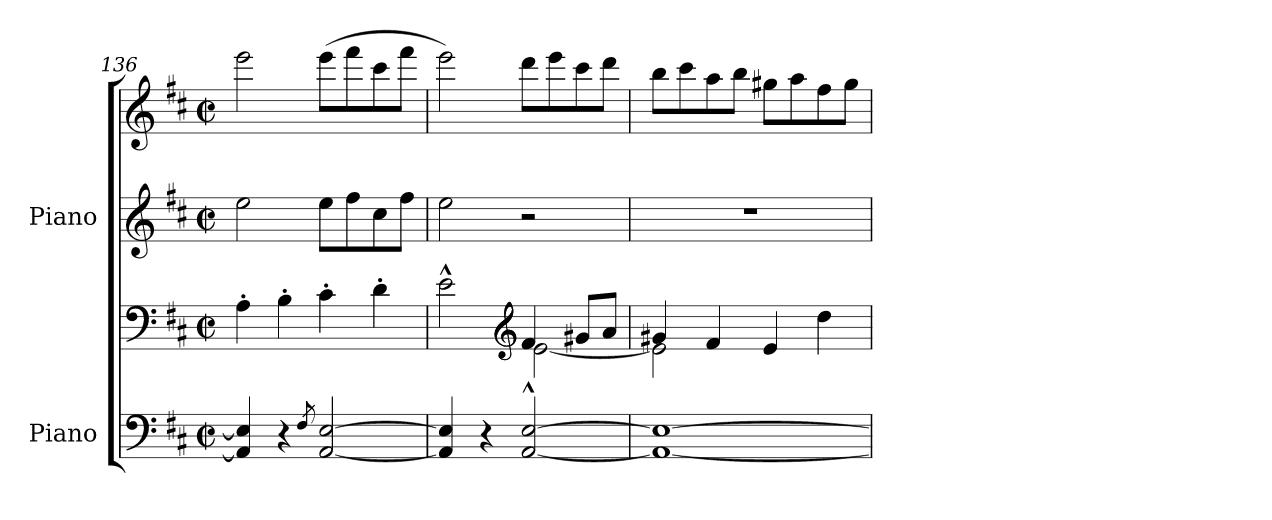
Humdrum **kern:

**kern	**kern	**kern	**kern
*part2	*part2	*part1	*part1
*staff4	*staff3	*staff2	*staff1
*I"Piano	*	*I"Piano	*
*I'Pno.	*	*I'Pno.	*
!!LO:LB:g=z
*clefF4	*clefF4	*clefG2	*clefG2
*k[f#c#]	*k[f#c#]	*k[f#c#]	*k[f#c#]
*M2/2	*M2/2	*M2/2	*M2/2
*met(c|)	*met(c|)	*met(c|)	*met(c|)
=136	=136	=136	=136
4AA/] 4E/]	4A'\	2ee\	2eee\
4r	4B'\	.	.
8qF#/	.	.	.
[2AA/ [2E/	4c#'\	8ee\L	(>8eee\L
.	.	8ff#\	8fff#\
.	4d'\	8cc#\	8ccc#\
.	.	8ff#\J	8fff#\J
=137	=137	=137	=137
*	*^	*	*
4AA/] 4E/]	2e^^\	2ryy	2ee\	2eee\)
4r	.	.	.	.
*	*clefG2	*	*	*
[2AA/^^ [2E/^^	4f#/	[2e\	2r	8ddd\L
.	.	.	.	8eee\
.	8g#X/L	.	.	8ccc#\
.	8a/J	.	.	8ddd\J
=138	=138	=138	=138	=138
1AA_ 1E_	4g#X/	2e\]	1r	8bb\L
.	.	.	.	8ccc#\
.	4f#/	.	.	8aa\
.	.	.	.	8bb\J
.	4e/	2ryy	.	8gg#X\L
.	.	.	.	8aa\
.	4dd\	.	.	8ff#\
.	.	.	.	8gg#\J
*	*v	*v	*	*
=	=	=	=
*-	*-	*-	*-
